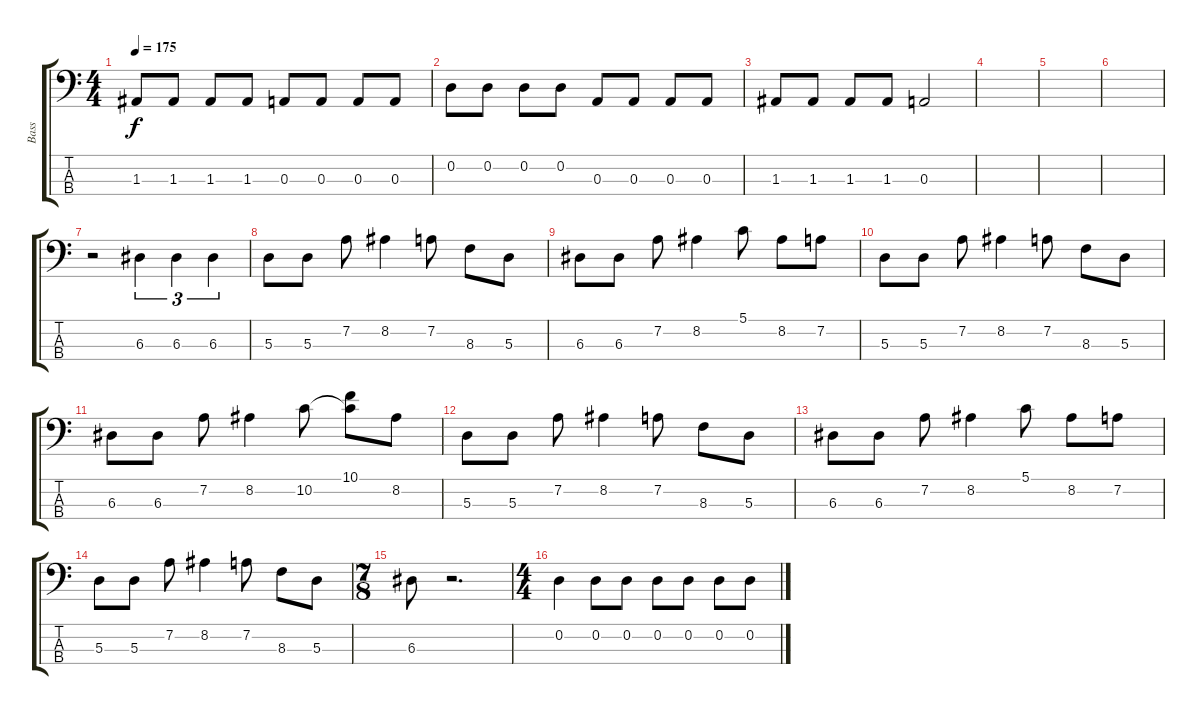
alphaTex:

\track ("Bass" "Bass") {instrument electricbassfinger}
\staff {score tabs}
\tuning (G2 D2 A1 E1) {hide}
\ts (4 4)
\tempo 175
\clef f4
\ks c
1.3.8{dy f} 1.3.8 1.3.8 1.3.8 0.3.8 0.3.8 0.3.8 0.3.8 |
0.2.8 0.2.8 0.2.8 0.2.8 0.3.8 0.3.8 0.3.8 0.3.8 |
1.3.8 1.3.8 1.3.8 1.3.8 0.3.2 |
|
|
|
r.2 6.3.4{tu (3 2)} 6.3.4{tu (3 2)} 6.3.4{tu (3 2)} |
5.3.8{volume 16 instrument electricbassfinger} 5.3.8 7.2.8 8.2.4 7.2.8 8.3.8 5.3.8 |
6.3.8 6.3.8 7.2.8 8.2.4 5.1.8 8.2.8 7.2.8 |
5.3.8 5.3.8 7.2.8 8.2.4 7.2.8 8.3.8 5.3.8 |
6.3.8 6.3.8 7.2.8 8.2.4 10.2.8 (10.1 10.2{t}).8 8.2.8 |
5.3.8 5.3.8 7.2.8 8.2.4 7.2.8 8.3.8 5.3.8 |
6.3.8 6.3.8 7.2.8 8.2.4 5.1.8 8.2.8 7.2.8 |
5.3.8 5.3.8 7.2.8 8.2.4 7.2.8 8.3.8 5.3.8 |
\ts (7 8)
6.3.8 r.2{d} |
\ts (4 4)
0.2.4{volume 13} 0.2.8 0.2.8 0.2.8 0.2.8 0.2.8 0.2.8
